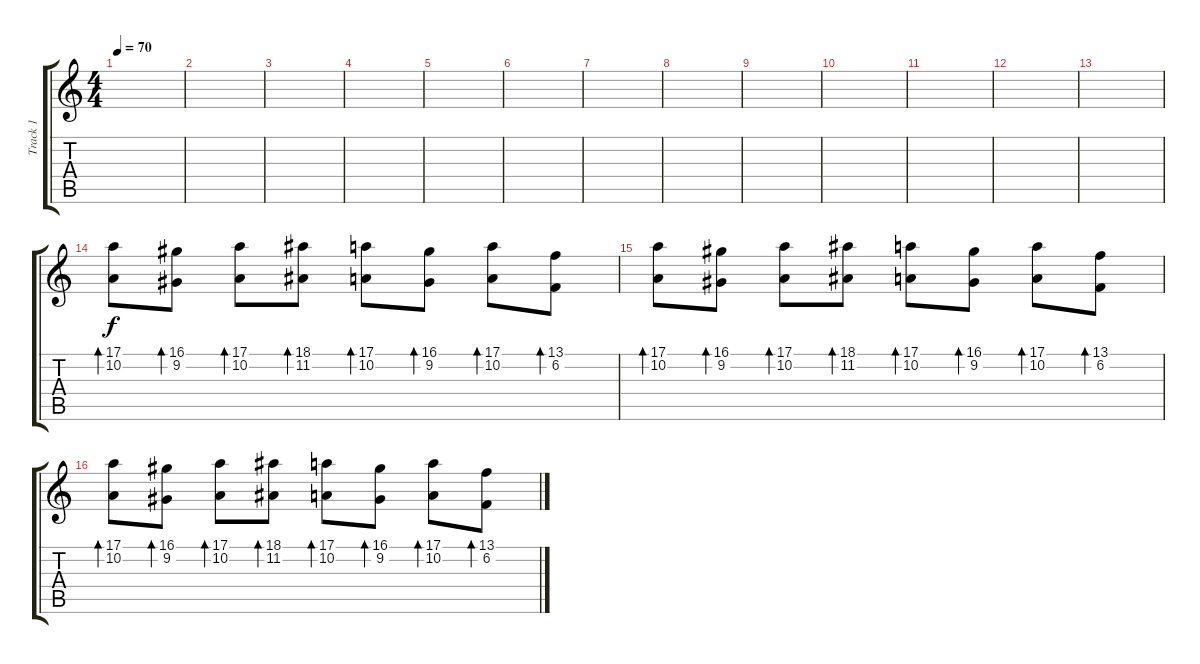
\track ("Track 1" "Track 1") {instrument acousticgrandpiano}
\staff {score tabs}
\tuning (E4 B3 G3 D3 A2 D2) {hide}
\ts (4 4)
\tempo 70
\clef g2
\ks c
|
|
|
|
|
|
|
|
|
|
|
|
|
(17.1 10.2).8{bd 30} (16.1 9.2).8{bd 30} (17.1 10.2).8{bd 30} (18.1 11.2).8{bd 30} (17.1 10.2).8{bd 30} (16.1 9.2).8{bd 30} (17.1 10.2).8{bd 30} (13.1 6.2).8{bd 30} |
(17.1 10.2).8{bd 30} (16.1 9.2).8{bd 30} (17.1 10.2).8{bd 30} (18.1 11.2).8{bd 30} (17.1 10.2).8{bd 30} (16.1 9.2).8{bd 30} (17.1 10.2).8{bd 30} (13.1 6.2).8{bd 30} |
(17.1 10.2).8{bd 30} (16.1 9.2).8{bd 30} (17.1 10.2).8{bd 30} (18.1 11.2).8{bd 30} (17.1 10.2).8{bd 30} (16.1 9.2).8{bd 30} (17.1 10.2).8{bd 30} (13.1 6.2).8{bd 30}
